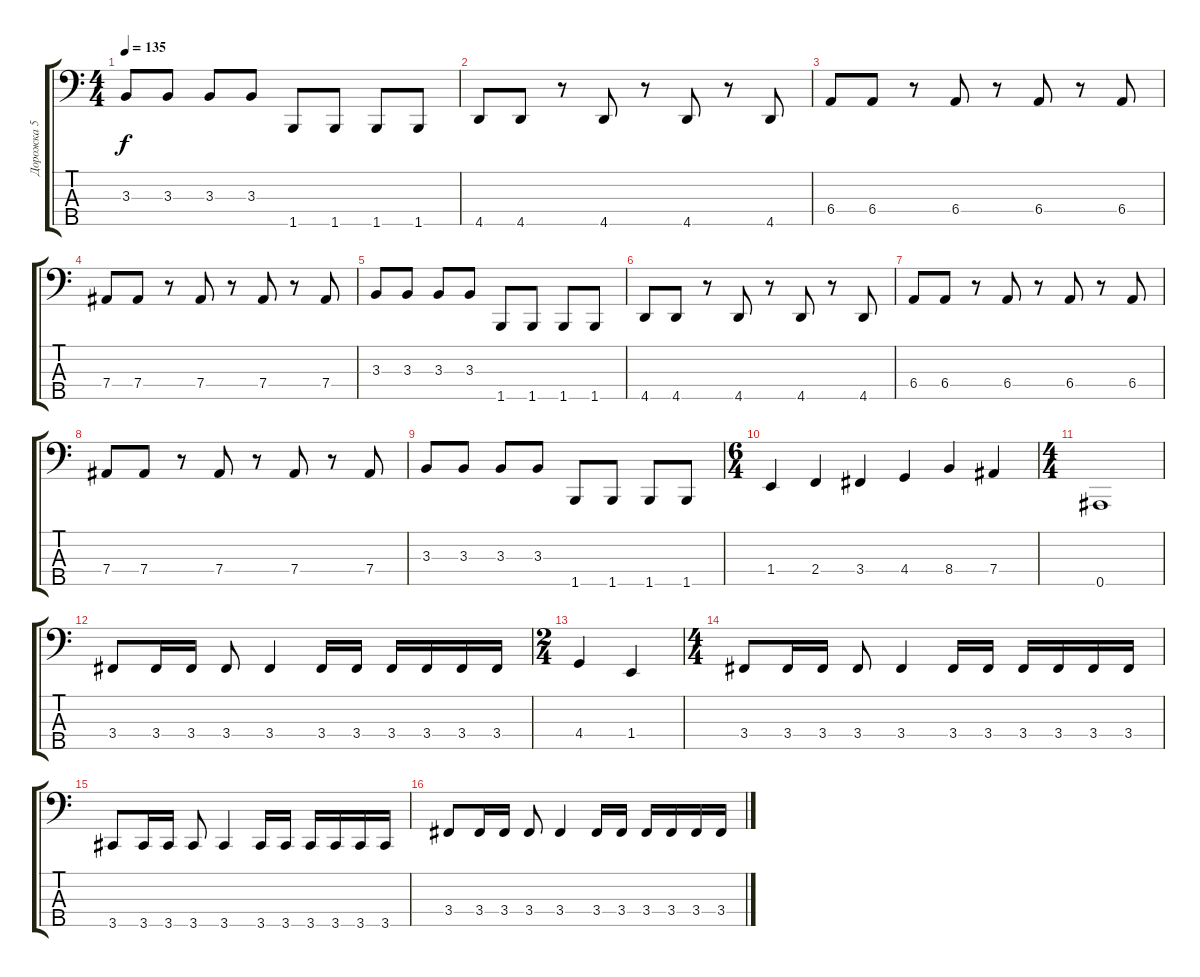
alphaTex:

\track ("Дорожка 5" "Дорожка 5") {instrument electricbassfinger}
\staff {score tabs}
\tuning (Gb2 Db2 Ab1 Eb1 Bb0) {hide}
\ts (4 4)
\tempo 135
\clef f4
\ks c
3.3.8{dy f} 3.3.8 3.3.8 3.3.8 1.5.8 1.5.8 1.5.8 1.5.8 |
4.5.8 4.5.8 r.8 4.5.8 r.8 4.5.8 r.8 4.5.8 |
6.4.8 6.4.8 r.8 6.4.8 r.8 6.4.8 r.8 6.4.8 |
7.4.8 7.4.8 r.8 7.4.8 r.8 7.4.8 r.8 7.4.8 |
3.3.8 3.3.8 3.3.8 3.3.8 1.5.8 1.5.8 1.5.8 1.5.8 |
4.5.8 4.5.8 r.8 4.5.8 r.8 4.5.8 r.8 4.5.8 |
6.4.8 6.4.8 r.8 6.4.8 r.8 6.4.8 r.8 6.4.8 |
7.4.8 7.4.8 r.8 7.4.8 r.8 7.4.8 r.8 7.4.8 |
3.3.8 3.3.8 3.3.8 3.3.8 1.5.8 1.5.8 1.5.8 1.5.8 |
\ts (6 4)
1.4.4 2.4.4 3.4.4 4.4.4 8.4.4 7.4.4 |
\ts (4 4)
0.5.1 |
3.4.8 3.4.16 3.4.16 3.4.8 3.4.4 3.4.16 3.4.16 3.4.16 3.4.16 3.4.16 3.4.16 |
\ts (2 4)
4.4.4 1.4.4 |
\ts (4 4)
3.4.8 3.4.16 3.4.16 3.4.8 3.4.4 3.4.16 3.4.16 3.4.16 3.4.16 3.4.16 3.4.16 |
3.5.8 3.5.16 3.5.16 3.5.8 3.5.4 3.5.16 3.5.16 3.5.16 3.5.16 3.5.16 3.5.16 |
3.4.8 3.4.16 3.4.16 3.4.8 3.4.4 3.4.16 3.4.16 3.4.16 3.4.16 3.4.16 3.4.16
